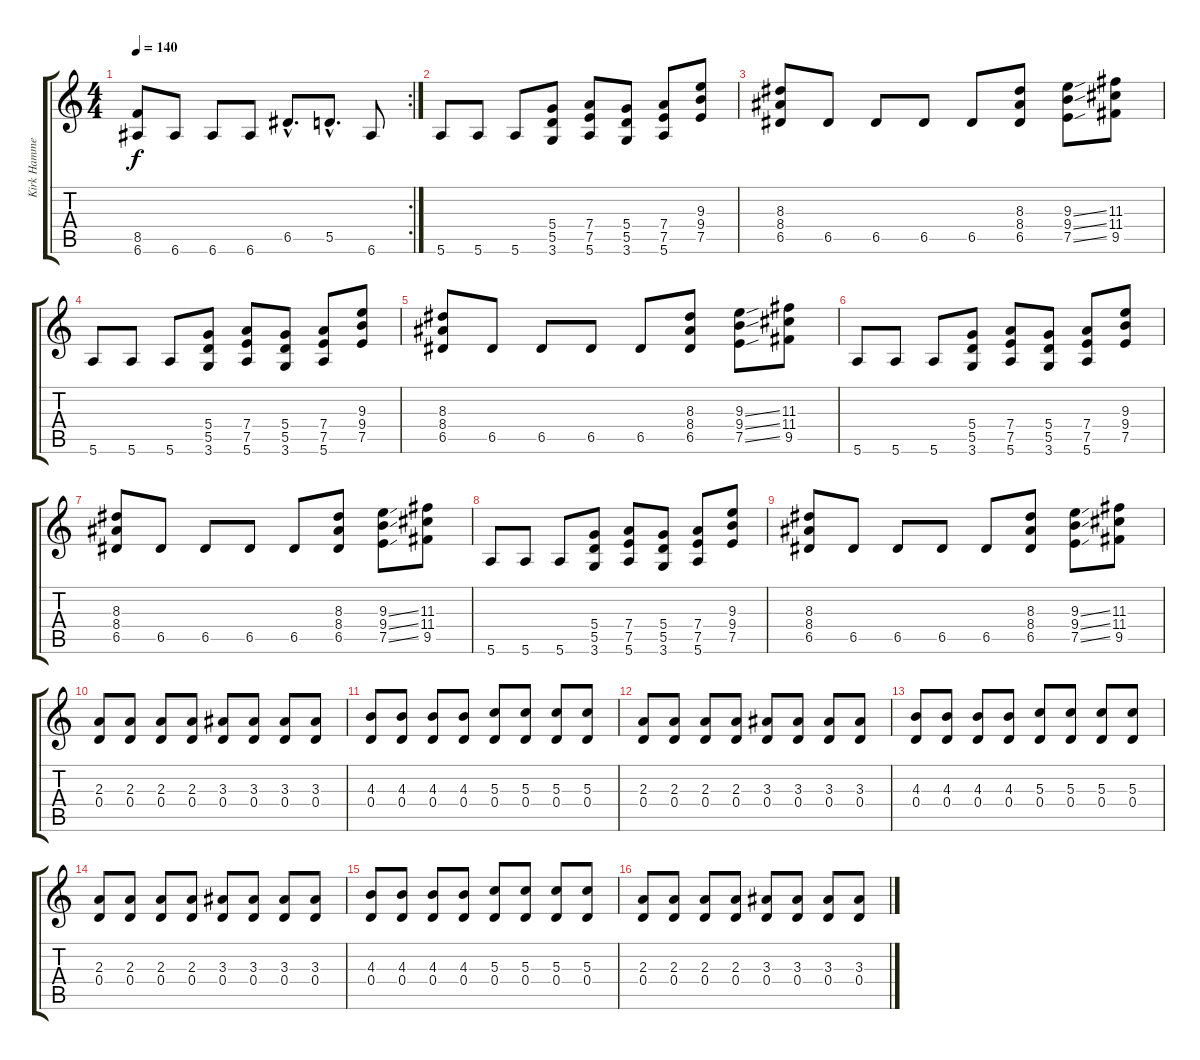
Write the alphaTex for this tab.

\track ("Kirk Hammet (Guitar dist)" "Kirk Hamme") {instrument distortionguitar}
\staff {score tabs}
\tuning (E4 B3 G3 D3 A2 E2) {hide}
\rc 2
\ts (4 4)
\tempo 140
\clef g2
\ks c
(8.5 6.6).8{dy f} 6.6.8 6.6.8 6.6.8 6.5{hac}.8{d} 5.5{hac}.8{d} 6.6.8 |
5.6.8 5.6.8 5.6.8 (5.4 5.5 3.6).8 (7.4 7.5 5.6).8 (5.4 5.5 3.6).8 (7.4 7.5 5.6).8 (9.3 9.4 7.5).8 |
(8.3 8.4 6.5).8 6.5.8 6.5.8 6.5.8 6.5.8 (8.3 8.4 6.5).8 (9.3{ss} 9.4{ss} 7.5{ss}).8 (11.3 11.4 9.5).8 |
5.6.8 5.6.8 5.6.8 (5.4 5.5 3.6).8 (7.4 7.5 5.6).8 (5.4 5.5 3.6).8 (7.4 7.5 5.6).8 (9.3 9.4 7.5).8 |
(8.3 8.4 6.5).8 6.5.8 6.5.8 6.5.8 6.5.8 (8.3 8.4 6.5).8 (9.3{ss} 9.4{ss} 7.5{ss}).8 (11.3 11.4 9.5).8 |
5.6.8 5.6.8 5.6.8 (5.4 5.5 3.6).8 (7.4 7.5 5.6).8 (5.4 5.5 3.6).8 (7.4 7.5 5.6).8 (9.3 9.4 7.5).8 |
(8.3 8.4 6.5).8 6.5.8 6.5.8 6.5.8 6.5.8 (8.3 8.4 6.5).8 (9.3{ss} 9.4{ss} 7.5{ss}).8 (11.3 11.4 9.5).8 |
5.6.8 5.6.8 5.6.8 (5.4 5.5 3.6).8 (7.4 7.5 5.6).8 (5.4 5.5 3.6).8 (7.4 7.5 5.6).8 (9.3 9.4 7.5).8 |
(8.3 8.4 6.5).8 6.5.8 6.5.8 6.5.8 6.5.8 (8.3 8.4 6.5).8 (9.3{ss} 9.4{ss} 7.5{ss}).8 (11.3 11.4 9.5).8 |
(2.3 0.4).8 (2.3 0.4).8 (2.3 0.4).8 (2.3 0.4).8 (3.3 0.4).8 (3.3 0.4).8 (3.3 0.4).8 (3.3 0.4).8 |
(4.3 0.4).8 (4.3 0.4).8 (4.3 0.4).8 (4.3 0.4).8 (5.3 0.4).8 (5.3 0.4).8 (5.3 0.4).8 (5.3 0.4).8 |
(2.3 0.4).8 (2.3 0.4).8 (2.3 0.4).8 (2.3 0.4).8 (3.3 0.4).8 (3.3 0.4).8 (3.3 0.4).8 (3.3 0.4).8 |
(4.3 0.4).8 (4.3 0.4).8 (4.3 0.4).8 (4.3 0.4).8 (5.3 0.4).8 (5.3 0.4).8 (5.3 0.4).8 (5.3 0.4).8 |
(2.3 0.4).8 (2.3 0.4).8 (2.3 0.4).8 (2.3 0.4).8 (3.3 0.4).8 (3.3 0.4).8 (3.3 0.4).8 (3.3 0.4).8 |
(4.3 0.4).8 (4.3 0.4).8 (4.3 0.4).8 (4.3 0.4).8 (5.3 0.4).8 (5.3 0.4).8 (5.3 0.4).8 (5.3 0.4).8 |
(2.3 0.4).8 (2.3 0.4).8 (2.3 0.4).8 (2.3 0.4).8 (3.3 0.4).8 (3.3 0.4).8 (3.3 0.4).8 (3.3 0.4).8
